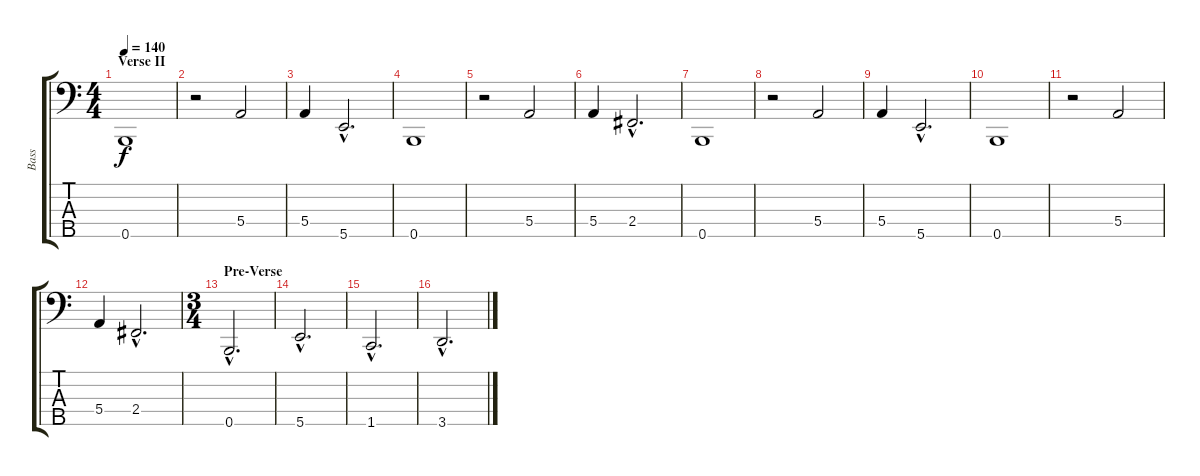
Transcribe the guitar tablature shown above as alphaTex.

\track ("Bass" "Bass") {instrument electricbassfinger}
\staff {score tabs}
\tuning (G2 D2 A1 E1 B0) {hide}
\ts (4 4)
\section ("" "Verse II")
\tempo 140
\clef f4
\ks c
0.5.1{dy f} |
r.2 5.4.2 |
5.4.4 5.5{hac}.2{d} |
0.5.1 |
r.2 5.4.2 |
5.4.4 2.4{hac}.2{d} |
0.5.1 |
r.2 5.4.2 |
5.4.4 5.5{hac}.2{d} |
0.5.1 |
r.2 5.4.2 |
5.4.4 2.4{hac}.2{d} |
\ts (3 4)
\section ("" "Pre-Verse")
0.5{hac}.2{d} |
5.5{hac}.2{d} |
1.5{hac}.2{d} |
3.5{hac}.2{d}
